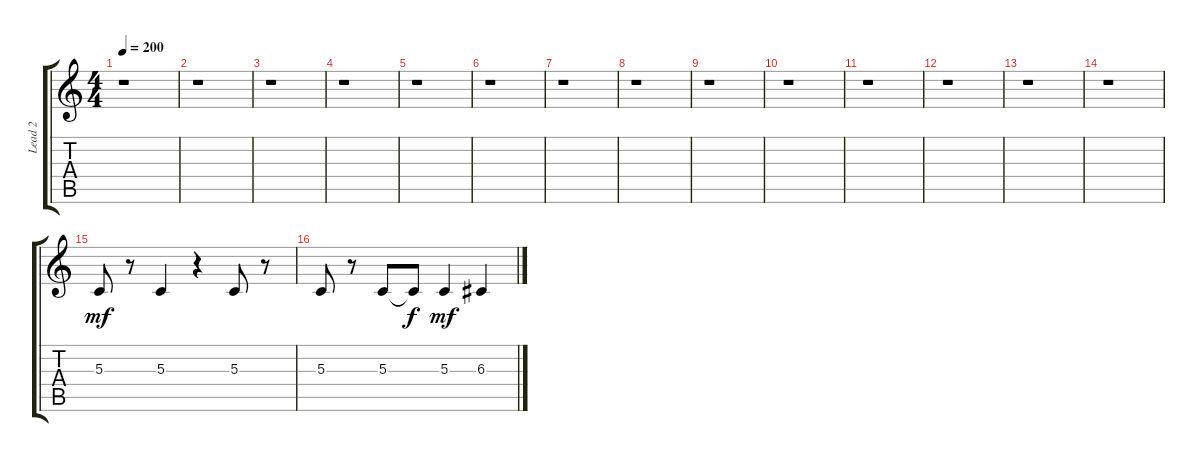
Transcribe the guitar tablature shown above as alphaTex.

\track ("Lead 2" "Lead 2") {instrument altosax}
\staff {score tabs}
\tuning (E4 B3 G3 D3 A2 E2) {hide}
\ts (4 4)
\tempo 200
\clef g2
\ks c
r.1{dy mf} |
r.1 |
r.1 |
r.1 |
r.1 |
r.1 |
r.1 |
r.1 |
r.1 |
r.1 |
r.1 |
r.1 |
r.1 |
r.1 |
5.3.8 r.8 5.3.4 r.4 5.3.8 r.8 |
5.3.8 r.8 5.3.8 5.3{t}.8{dy f} 5.3.4{dy mf} 6.3.4
